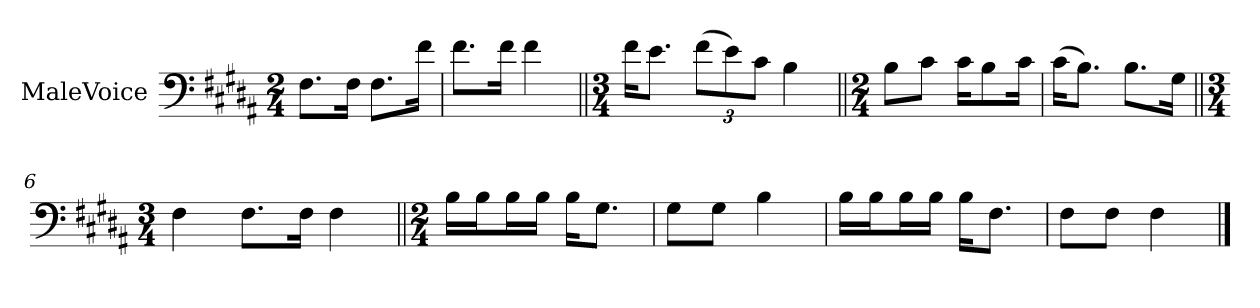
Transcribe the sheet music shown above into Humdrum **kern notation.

**kern
*part1
*staff1
*I"MaleVoice
*clefF4
*k[f#c#g#d#a#]
*M2/4
*MM100
=1
8.F#\L
16F#\Jk
8.F#\L
16f#\Jk
=2
8.f#\L
16f#\Jk
4f#
=3||
*M3/4
16f#\KL
8.e\J
(12f#\L
12e\)
12c#\J
4B
=4||
*M2/4
8B\L
8c#\J
16c#\KL
8B\
16c#\Jk
=5
(16c#\KL
8.B\J)
8.B\L
16G#\Jk
=6||
*M3/4
4F#
8.F#\L
16F#\Jk
4F#
=7||
*M2/4
16B\LL
16B\J
16B\L
16B\JJ
16B\KL
8.G#\J
=8
8G#\L
8G#\J
4B
=9
16B\LL
16B\J
16B\L
16B\JJ
16B\KL
8.F#\J
=10
8F#\L
8F#\J
4F#
==
*-
